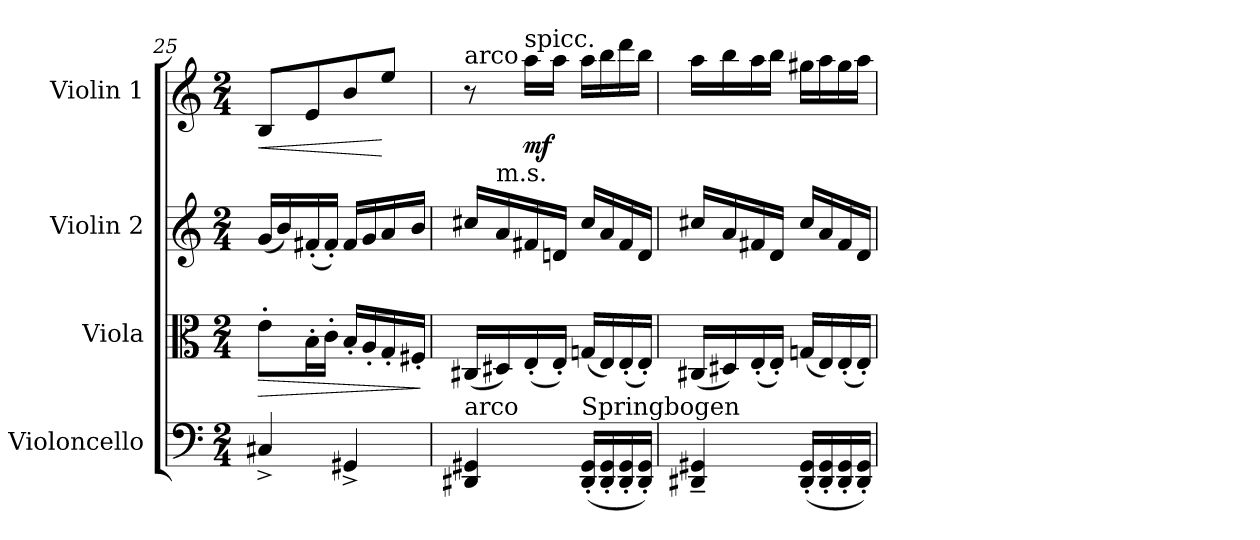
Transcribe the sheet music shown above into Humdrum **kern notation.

**kern	**dynam	**kern	**dynam	**kern	**dynam	**kern	**dynam
*part4	*part4	*part3	*part3	*part2	*part2	*part1	*part1
*staff4	*staff4	*staff3	*staff3	*staff2	*staff2	*staff1	*staff1
*I"Violoncello	*	*I"Viola	*	*I"Violin 2	*	*I"Violin 1	*
*I'Vc	*	*I'Vla	*	*I'Vln	*	*I'Vln	*
*clefF4	*	*clefC3	*	*clefG2	*	*clefG2	*
*k[]	*	*k[]	*	*k[]	*	*k[]	*
*M2/4	*	*M2/4	*	*M2/4	*	*M2/4	*
=25	=25	=25	=25	=25	=25	=25	=25
!	!	!	!LO:HP:b	!	!	!	!LO:HP:b
4C#X^/	.	8e'\L	>	(16g/LL	.	8B/L	<
.	.	.	.	16b/)	.	.	.
.	.	16B'\L	.	(16f#X'/	.	8e/	.
.	.	16c'\JJ	.	16f#'/JJ)	.	.	.
4GG#X^/	.	16B'/LL	.	16f#/LL	.	8b/	.
.	.	16A'/	.	16g/	.	.	.
.	.	16G'/	.	16a/	.	8ee/J	[
.	.	16F#X'/JJ	.	16b/JJ	.	.	.
.	.	.	]	.	.	.	.
=26	=26	=26	=26	=26	=26	=26	=26
!	!	!	!	!	!	!LO:TX:a:t=arco	!
!LO:TX:a:t=arco	!	!	!	!	!	!	!
!	!LO:DY:b	!	!	!	!	!	!
!	!LO:DY:n=1:b	!	!	!	!LO:DY:b	!	!
!	!	!	!	!	!LO:DY:n=1:b	!	!
4DD#X/ 4GG#X/	other-dynamics mf	(16C#X/LL	.	16cc#X/LL	other-dynamics mf	8r	.
!	!	!	!	!LO:TX:a:t=m.s.	!	!	!
.	.	16D#X/)	.	16a/	.	.	.
!	!	!	!	!	!	!LO:TX:a:t=spicc.	!
!	!	!	!	!	!	!	!LO:DY:b
.	.	(16E'/	.	16f#X/	.	16aa\LL	mf
.	.	16E'/JJ)	.	16dn/JJ	.	16aa\JJ	.
!LO:TX:a:t=Springbogen	!	!	!	!	!	!	!
(16DD#/' 16GG#/'LL	.	(16Gn/LL	.	16cc#/LL	.	16aa\LL	.
16DD#/' 16GG#/'	.	16E/)	.	16a/	.	16bb\	.
16DD#/' 16GG#/'	.	(16E'/	.	16f#/	.	16ddd\	.
16DD#/' 16GG#/'JJ)	.	16E'/JJ)	.	16d/JJ	.	16bb\JJ	.
!!LO:LB:g=z
=27	=27	=27	=27	=27	=27	=27	=27
4DD#X/~ 4GG#X/~	.	(16C#X/LL	.	16cc#X/LL	.	16aa\LL	.
.	.	16D#X/)	.	16a/	.	16bb\	.
.	.	(16E'/	.	16f#X/	.	16aa\	.
.	.	16E'/JJ)	.	16d/JJ	.	16bb\JJ	.
(16DD#/' 16GG#/'LL	.	(16Gn/LL	.	16cc#/LL	.	16gg#X\LL	.
16DD#/' 16GG#/'	.	16E/)	.	16a/	.	16aa\	.
16DD#/' 16GG#/'	.	(16E'/	.	16f#/	.	16gg#\	.
16DD#/' 16GG#/'JJ)	.	16E'/JJ)	.	16d/JJ	.	16aa\JJ	.
=	=	=	=	=	=	=	=
*-	*-	*-	*-	*-	*-	*-	*-
